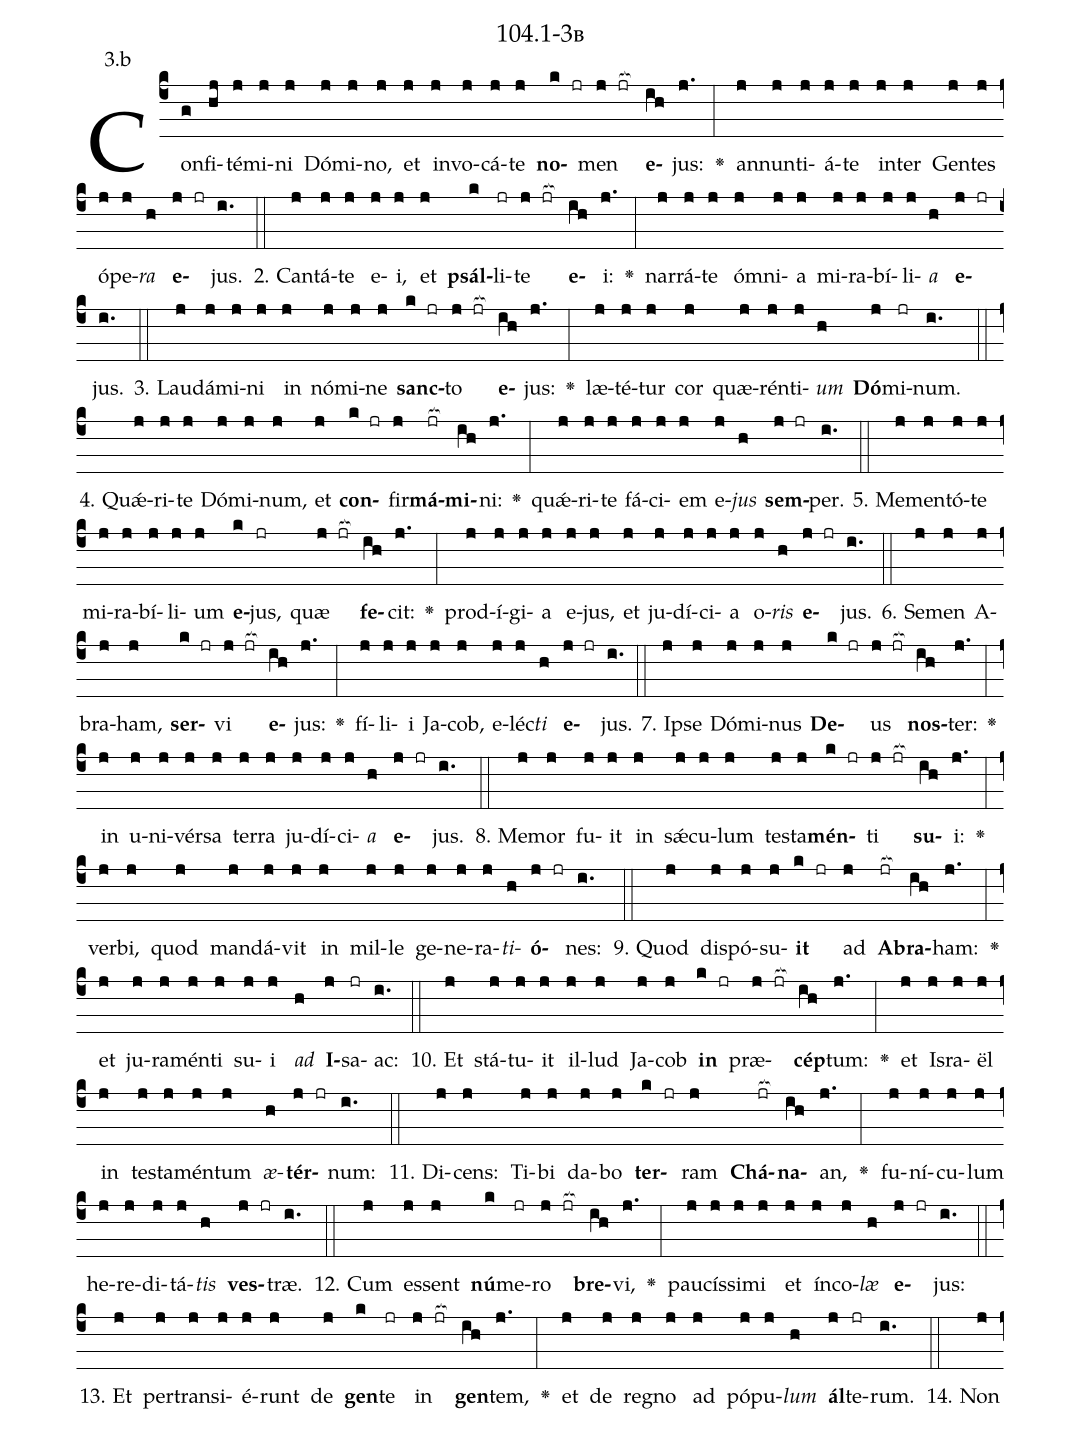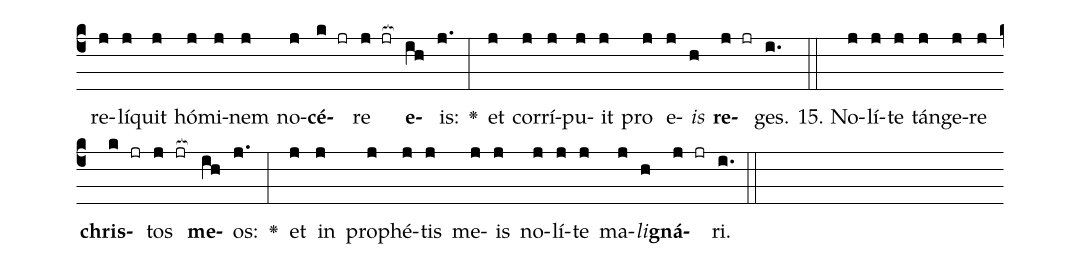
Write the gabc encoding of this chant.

name: 104.1-3b;
annotation: 3.b;
%%
(c4)Con(g)fi(hj)té(j)mi(j)ni(j) Dó(j)mi(j)no,(j) et(j) in(j)vo(j)cá(j)te(j) <b>no</b>(k jr)men(j jr[ocb:1{]) <b>e</b>(ih[ocb:0}])jus:(j.) <v>\greheightstar</v>(:) an(j)nun(j)ti(j)á(j)te(j) in(j)ter(j) Gen(j)tes(j) ó(j)pe(j)<i>ra</i>(h) <b>e</b>(j jr)jus.(i.) (::)
2. Can(j)tá(j)te(j) e(j)i,(j) et(j) <b>psál</b>(k)li(jr)te(j jr[ocb:1{]) <b>e</b>(ih[ocb:0}])i:(j.) <v>\greheightstar</v>(:) nar(j)rá(j)te(j) óm(j)ni(j)a(j) mi(j)ra(j)bí(j)li(j)<i>a</i>(h) <b>e</b>(j jr)jus.(i.) (::)
3. Lau(j)dá(j)mi(j)ni(j) in(j) nó(j)mi(j)ne(j) <b>sanc</b>(k jr)to(j jr[ocb:1{]) <b>e</b>(ih[ocb:0}])jus:(j.) <v>\greheightstar</v>(:) læ(j)té(j)tur(j) cor(j) quæ(j)rén(j)ti(j)<i>um</i>(h) <b>Dó</b>(j)mi(jr)num.(i.) (::)
4. Quǽ(j)ri(j)te(j) Dó(j)mi(j)num,(j) et(j) <b>con</b>(k jr)fir(j)<b>má</b>(jr[ocb:1{])<b>mi</b>(ih[ocb:0}])ni:(j.) <v>\greheightstar</v>(:) quǽ(j)ri(j)te(j) fá(j)ci(j)em(j) e(j)<i>jus</i>(h) <b>sem</b>(j jr)per.(i.) (::)
5. Me(j)men(j)tó(j)te(j) mi(j)ra(j)bí(j)li(j)um(j) <b>e</b>(k)jus,(jr) quæ(j jr[ocb:1{]) <b>fe</b>(ih[ocb:0}])cit:(j.) <v>\greheightstar</v>(:) prod(j)í(j)gi(j)a(j) e(j)jus,(j) et(j) ju(j)dí(j)ci(j)a(j) o(j)<i>ris</i>(h) <b>e</b>(j jr)jus.(i.) (::)
6. Se(j)men(j) A(j)bra(j)ham,(j) <b>ser</b>(k jr)vi(j jr[ocb:1{]) <b>e</b>(ih[ocb:0}])jus:(j.) <v>\greheightstar</v>(:) fí(j)li(j)i(j) Ja(j)cob,(j) e(j)léc(j)<i>ti</i>(h) <b>e</b>(j jr)jus.(i.) (::)
7. Ip(j)se(j) Dó(j)mi(j)nus(j) <b>De</b>(k jr)us(j jr[ocb:1{]) <b>nos</b>(ih[ocb:0}])ter:(j.) <v>\greheightstar</v>(:) in(j) u(j)ni(j)vér(j)sa(j) ter(j)ra(j) ju(j)dí(j)ci(j)<i>a</i>(h) <b>e</b>(j jr)jus.(i.) (::)
8. Me(j)mor(j) fu(j)it(j) in(j) sǽ(j)cu(j)lum(j) tes(j)ta(j)<b>mén</b>(k jr)ti(j jr[ocb:1{]) <b>su</b>(ih[ocb:0}])i:(j.) <v>\greheightstar</v>(:) ver(j)bi,(j) quod(j) man(j)dá(j)vit(j) in(j) mil(j)le(j) ge(j)ne(j)ra(j)<i>ti</i>(h)<b>ó</b>(j jr)nes:(i.) (::)
9. Quod(j) dis(j)pó(j)su(j)<b>it</b>(k jr) ad(j) <b>A</b>(jr[ocb:1{])<b>bra</b>(ih[ocb:0}])ham:(j.) <v>\greheightstar</v>(:) et(j) ju(j)ra(j)mén(j)ti(j) su(j)i(j) <i>ad</i>(h) <b>I</b>(j)sa(jr)ac:(i.) (::)
10. Et(j) stá(j)tu(j)it(j) il(j)lud(j) Ja(j)cob(j) <b>in</b>(k jr) præ(j jr[ocb:1{])<b>cép</b>(ih[ocb:0}])tum:(j.) <v>\greheightstar</v>(:) et(j) Is(j)ra(j)ël(j) in(j) tes(j)ta(j)mén(j)tum(j) <i>æ</i>(h)<b>tér</b>(j jr)num:(i.) (::)
11. Di(j)cens:(j) Ti(j)bi(j) da(j)bo(j) <b>ter</b>(k jr)ram(j) <b>Chá</b>(jr[ocb:1{])<b>na</b>(ih[ocb:0}])an,(j.) <v>\greheightstar</v>(:) fu(j)ní(j)cu(j)lum(j) he(j)re(j)di(j)tá(j)<i>tis</i>(h) <b>ves</b>(j jr)træ.(i.) (::)
12. Cum(j) es(j)sent(j) <b>nú</b>(k)me(jr)ro(j jr[ocb:1{]) <b>bre</b>(ih[ocb:0}])vi,(j.) <v>\greheightstar</v>(:) pau(j)cís(j)si(j)mi(j) et(j) ín(j)co(j)<i>læ</i>(h) <b>e</b>(j jr)jus:(i.) (::)
13. Et(j) per(j)trans(j)i(j)é(j)runt(j) de(j) <b>gen</b>(k)te(jr) in(j jr[ocb:1{]) <b>gen</b>(ih[ocb:0}])tem,(j.) <v>\greheightstar</v>(:) et(j) de(j) re(j)gno(j) ad(j) pó(j)pu(j)<i>lum</i>(h) <b>ál</b>(j)te(jr)rum.(i.) (::)
14. Non(j) re(j)lí(j)quit(j) hó(j)mi(j)nem(j) no(j)<b>cé</b>(k jr)re(j jr[ocb:1{]) <b>e</b>(ih[ocb:0}])is:(j.) <v>\greheightstar</v>(:) et(j) cor(j)rí(j)pu(j)it(j) pro(j) e(j)<i>is</i>(h) <b>re</b>(j jr)ges.(i.) (::)
15. No(j)lí(j)te(j) tán(j)ge(j)re(j) <b>chris</b>(k jr)tos(j jr[ocb:1{]) <b>me</b>(ih[ocb:0}])os:(j.) <v>\greheightstar</v>(:) et(j) in(j) pro(j)phé(j)tis(j) me(j)is(j) no(j)lí(j)te(j) ma(j)<i>li</i>(h)<b>gná</b>(j jr)ri.(i.) (::)
